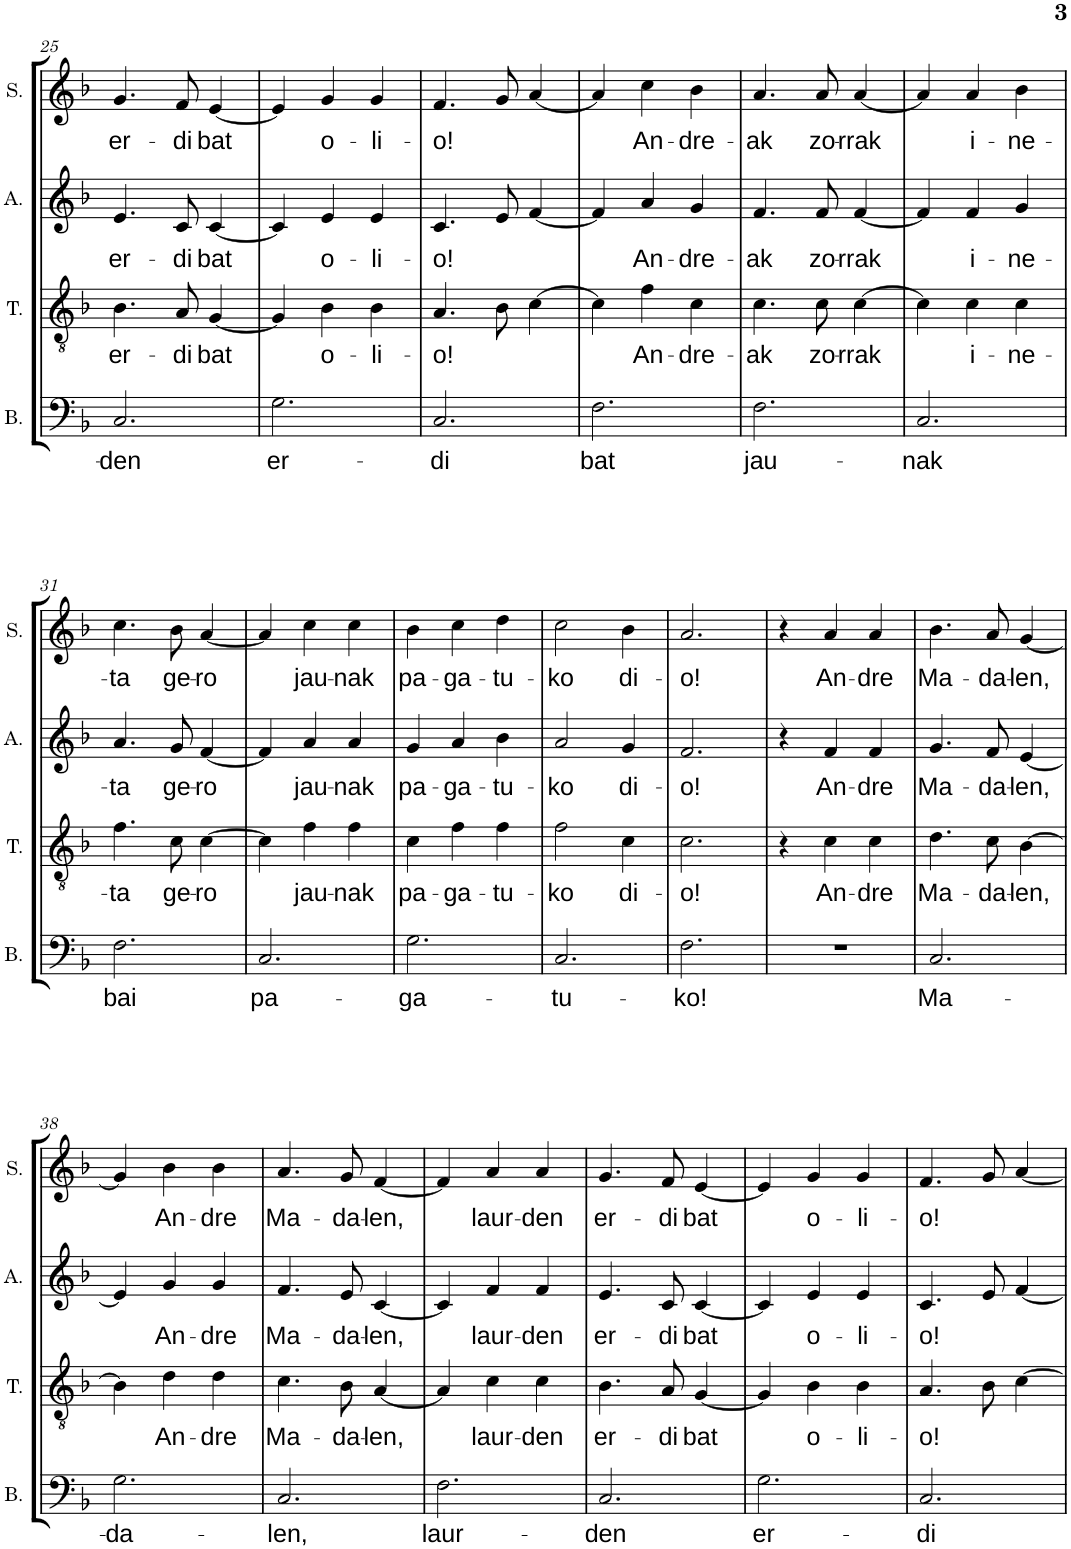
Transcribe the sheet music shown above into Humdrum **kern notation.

**kern	**text	**kern	**text	**kern	**text	**kern	**text
*part4	*part4	*part3	*part3	*part2	*part2	*part1	*part1
*staff4	*staff4	*staff3	*staff3	*staff2	*staff2	*staff1	*staff1
*I"Basse	*	*I"Ténor	*	*I"Alto	*	*I"Soprano	*
*I'B.	*	*I'T.	*	*I'A.	*	*I'S.	*
!!LO:PB:g=z
*clefF4	*	*clefGv2	*	*clefG2	*	*clefG2	*
*k[b-]	*	*k[b-]	*	*k[b-]	*	*k[b-]	*
*M3/4	*	*M3/4	*	*M3/4	*	*M3/4	*
=25	=25	=25	=25	=25	=25	=25	=25
!	!LO:LY:b	!	!LO:LY:b	!	!LO:LY:b	!	!LO:LY:b
2.C/	-den	4.B-\	er-	4.e/	er-	4.g/	er-
!	!	!	!LO:LY:b	!	!LO:LY:b	!	!LO:LY:b
.	.	8A/	-di	8c/	-di	8f/	-di
!	!	!	!LO:LY:b	!	!LO:LY:b	!	!LO:LY:b
.	.	[4G/	bat	[4c/	bat	[4e/	bat
=26	=26	=26	=26	=26	=26	=26	=26
!	!LO:LY:b	!	!	!	!	!	!
2.G\	er-	4G/]	.	4c/]	.	4e/]	.
!	!	!	!LO:LY:b	!	!LO:LY:b	!	!LO:LY:b
.	.	4B-\	o-	4e/	o-	4g/	o-
!	!	!	!LO:LY:b	!	!LO:LY:b	!	!LO:LY:b
.	.	4B-\	-li-	4e/	-li-	4g/	-li-
=27	=27	=27	=27	=27	=27	=27	=27
!	!LO:LY:b	!	!LO:LY:b	!	!LO:LY:b	!	!LO:LY:b
2.C/	-di	4.A/	-o!	4.c/	-o!	4.f/	-o!
.	.	8B-\	.	8e/	.	8g/	.
.	.	[4c\	.	[4f/	.	[4a/	.
=28	=28	=28	=28	=28	=28	=28	=28
!	!LO:LY:b	!	!	!	!	!	!
2.F\	bat	4c\]	.	4f/]	.	4a/]	.
!	!	!	!LO:LY:b	!	!LO:LY:b	!	!LO:LY:b
.	.	4f\	An-	4a/	An-	4cc\	An-
!	!	!	!LO:LY:b	!	!LO:LY:b	!	!LO:LY:b
.	.	4c\	-dre-	4g/	-dre-	4b-\	-dre-
=29	=29	=29	=29	=29	=29	=29	=29
!	!LO:LY:b	!	!LO:LY:b	!	!LO:LY:b	!	!LO:LY:b
2.F\	jau-	4.c\	-ak	4.f/	-ak	4.a/	-ak
!	!	!	!LO:LY:b	!	!LO:LY:b	!	!LO:LY:b
.	.	8c\	zo-	8f/	zo-	8a/	zo-
!	!	!	!LO:LY:b	!	!LO:LY:b	!	!LO:LY:b
.	.	[4c\	-rrak	[4f/	-rrak	[4a/	-rrak
=30	=30	=30	=30	=30	=30	=30	=30
!	!LO:LY:b	!	!	!	!	!	!
2.C/	-nak	4c\]	.	4f/]	.	4a/]	.
!	!	!	!LO:LY:b	!	!LO:LY:b	!	!LO:LY:b
.	.	4c\	i-	4f/	i-	4a/	i-
!	!	!	!LO:LY:b	!	!LO:LY:b	!	!LO:LY:b
.	.	4c\	-ne-	4g/	-ne-	4b-\	-ne-
!!LO:LB:g=z
=31	=31	=31	=31	=31	=31	=31	=31
!	!LO:LY:b	!	!LO:LY:b	!	!LO:LY:b	!	!LO:LY:b
2.F\	bai	4.f\	-ta	4.a/	-ta	4.cc\	-ta
!	!	!	!LO:LY:b	!	!LO:LY:b	!	!LO:LY:b
.	.	8c\	ge-	8g/	ge-	8b-\	ge-
!	!	!	!LO:LY:b	!	!LO:LY:b	!	!LO:LY:b
.	.	[4c\	-ro	[4f/	-ro	[4a/	-ro
=32	=32	=32	=32	=32	=32	=32	=32
!	!LO:LY:b	!	!	!	!	!	!
2.C/	pa-	4c\]	.	4f/]	.	4a/]	.
!	!	!	!LO:LY:b	!	!LO:LY:b	!	!LO:LY:b
.	.	4f\	jau-	4a/	jau-	4cc\	jau-
!	!	!	!LO:LY:b	!	!LO:LY:b	!	!LO:LY:b
.	.	4f\	-nak	4a/	-nak	4cc\	-nak
=33	=33	=33	=33	=33	=33	=33	=33
!	!LO:LY:b	!	!LO:LY:b	!	!LO:LY:b	!	!LO:LY:b
2.G\	-ga-	4c\	pa-	4g/	pa-	4b-\	pa-
!	!	!	!LO:LY:b	!	!LO:LY:b	!	!LO:LY:b
.	.	4f\	-ga-	4a/	-ga-	4cc\	-ga-
!	!	!	!LO:LY:b	!	!LO:LY:b	!	!LO:LY:b
.	.	4f\	-tu-	4b-\	-tu-	4dd\	-tu-
=34	=34	=34	=34	=34	=34	=34	=34
!	!LO:LY:b	!	!LO:LY:b	!	!LO:LY:b	!	!LO:LY:b
2.C/	-tu-	2f\	-ko	2a/	-ko	2cc\	-ko
!	!	!	!LO:LY:b	!	!LO:LY:b	!	!LO:LY:b
.	.	4c\	di-	4g/	di-	4b-\	di-
=35	=35	=35	=35	=35	=35	=35	=35
!	!LO:LY:b	!	!LO:LY:b	!	!LO:LY:b	!	!LO:LY:b
2.F\	-ko!	2.c\	-o!	2.f/	-o!	2.a/	-o!
=36	=36	=36	=36	=36	=36	=36	=36
2.r	.	4r	.	4r	.	4r	.
!	!	!	!LO:LY:b	!	!LO:LY:b	!	!LO:LY:b
.	.	4c\	An-	4f/	An-	4a/	An-
!	!	!	!LO:LY:b	!	!LO:LY:b	!	!LO:LY:b
.	.	4c\	-dre	4f/	-dre	4a/	-dre
=37	=37	=37	=37	=37	=37	=37	=37
!	!LO:LY:b	!	!LO:LY:b	!	!LO:LY:b	!	!LO:LY:b
2.C/	Ma-	4.d\	Ma-	4.g/	Ma-	4.b-\	Ma-
!	!	!	!LO:LY:b	!	!LO:LY:b	!	!LO:LY:b
.	.	8c\	-da-	8f/	-da-	8a/	-da-
!	!	!	!LO:LY:b	!	!LO:LY:b	!	!LO:LY:b
.	.	[4B-\	-len,	[4e/	-len,	[4g/	-len,
!!LO:LB:g=z
=38	=38	=38	=38	=38	=38	=38	=38
!	!LO:LY:b	!	!	!	!	!	!
2.G\	-da-	4B-\]	.	4e/]	.	4g/]	.
!	!	!	!LO:LY:b	!	!LO:LY:b	!	!LO:LY:b
.	.	4d\	An-	4g/	An-	4b-\	An-
!	!	!	!LO:LY:b	!	!LO:LY:b	!	!LO:LY:b
.	.	4d\	-dre	4g/	-dre	4b-\	-dre
=39	=39	=39	=39	=39	=39	=39	=39
!	!LO:LY:b	!	!LO:LY:b	!	!LO:LY:b	!	!LO:LY:b
2.C/	-len,	4.c\	Ma-	4.f/	Ma-	4.a/	Ma-
!	!	!	!LO:LY:b	!	!LO:LY:b	!	!LO:LY:b
.	.	8B-\	-da-	8e/	-da-	8g/	-da-
!	!	!	!LO:LY:b	!	!LO:LY:b	!	!LO:LY:b
.	.	[4A/	-len,	[4c/	-len,	[4f/	-len,
=40	=40	=40	=40	=40	=40	=40	=40
!	!LO:LY:b	!	!	!	!	!	!
2.F\	laur-	4A/]	.	4c/]	.	4f/]	.
!	!	!	!LO:LY:b	!	!LO:LY:b	!	!LO:LY:b
.	.	4c\	laur-	4f/	laur-	4a/	laur-
!	!	!	!LO:LY:b	!	!LO:LY:b	!	!LO:LY:b
.	.	4c\	-den	4f/	-den	4a/	-den
=41	=41	=41	=41	=41	=41	=41	=41
!	!LO:LY:b	!	!LO:LY:b	!	!LO:LY:b	!	!LO:LY:b
2.C/	-den	4.B-\	er-	4.e/	er-	4.g/	er-
!	!	!	!LO:LY:b	!	!LO:LY:b	!	!LO:LY:b
.	.	8A/	-di	8c/	-di	8f/	-di
!	!	!	!LO:LY:b	!	!LO:LY:b	!	!LO:LY:b
.	.	[4G/	bat	[4c/	bat	[4e/	bat
=42	=42	=42	=42	=42	=42	=42	=42
!	!LO:LY:b	!	!	!	!	!	!
2.G\	er-	4G/]	.	4c/]	.	4e/]	.
!	!	!	!LO:LY:b	!	!LO:LY:b	!	!LO:LY:b
.	.	4B-\	o-	4e/	o-	4g/	o-
!	!	!	!LO:LY:b	!	!LO:LY:b	!	!LO:LY:b
.	.	4B-\	-li-	4e/	-li-	4g/	-li-
=43	=43	=43	=43	=43	=43	=43	=43
!	!LO:LY:b	!	!LO:LY:b	!	!LO:LY:b	!	!LO:LY:b
2.C/	-di	4.A/	-o!	4.c/	-o!	4.f/	-o!
.	.	8B-\	.	8e/	.	8g/	.
.	.	[4c\	.	[4f/	.	[4a/	.
=	=	=	=	=	=	=	=
*-	*-	*-	*-	*-	*-	*-	*-
